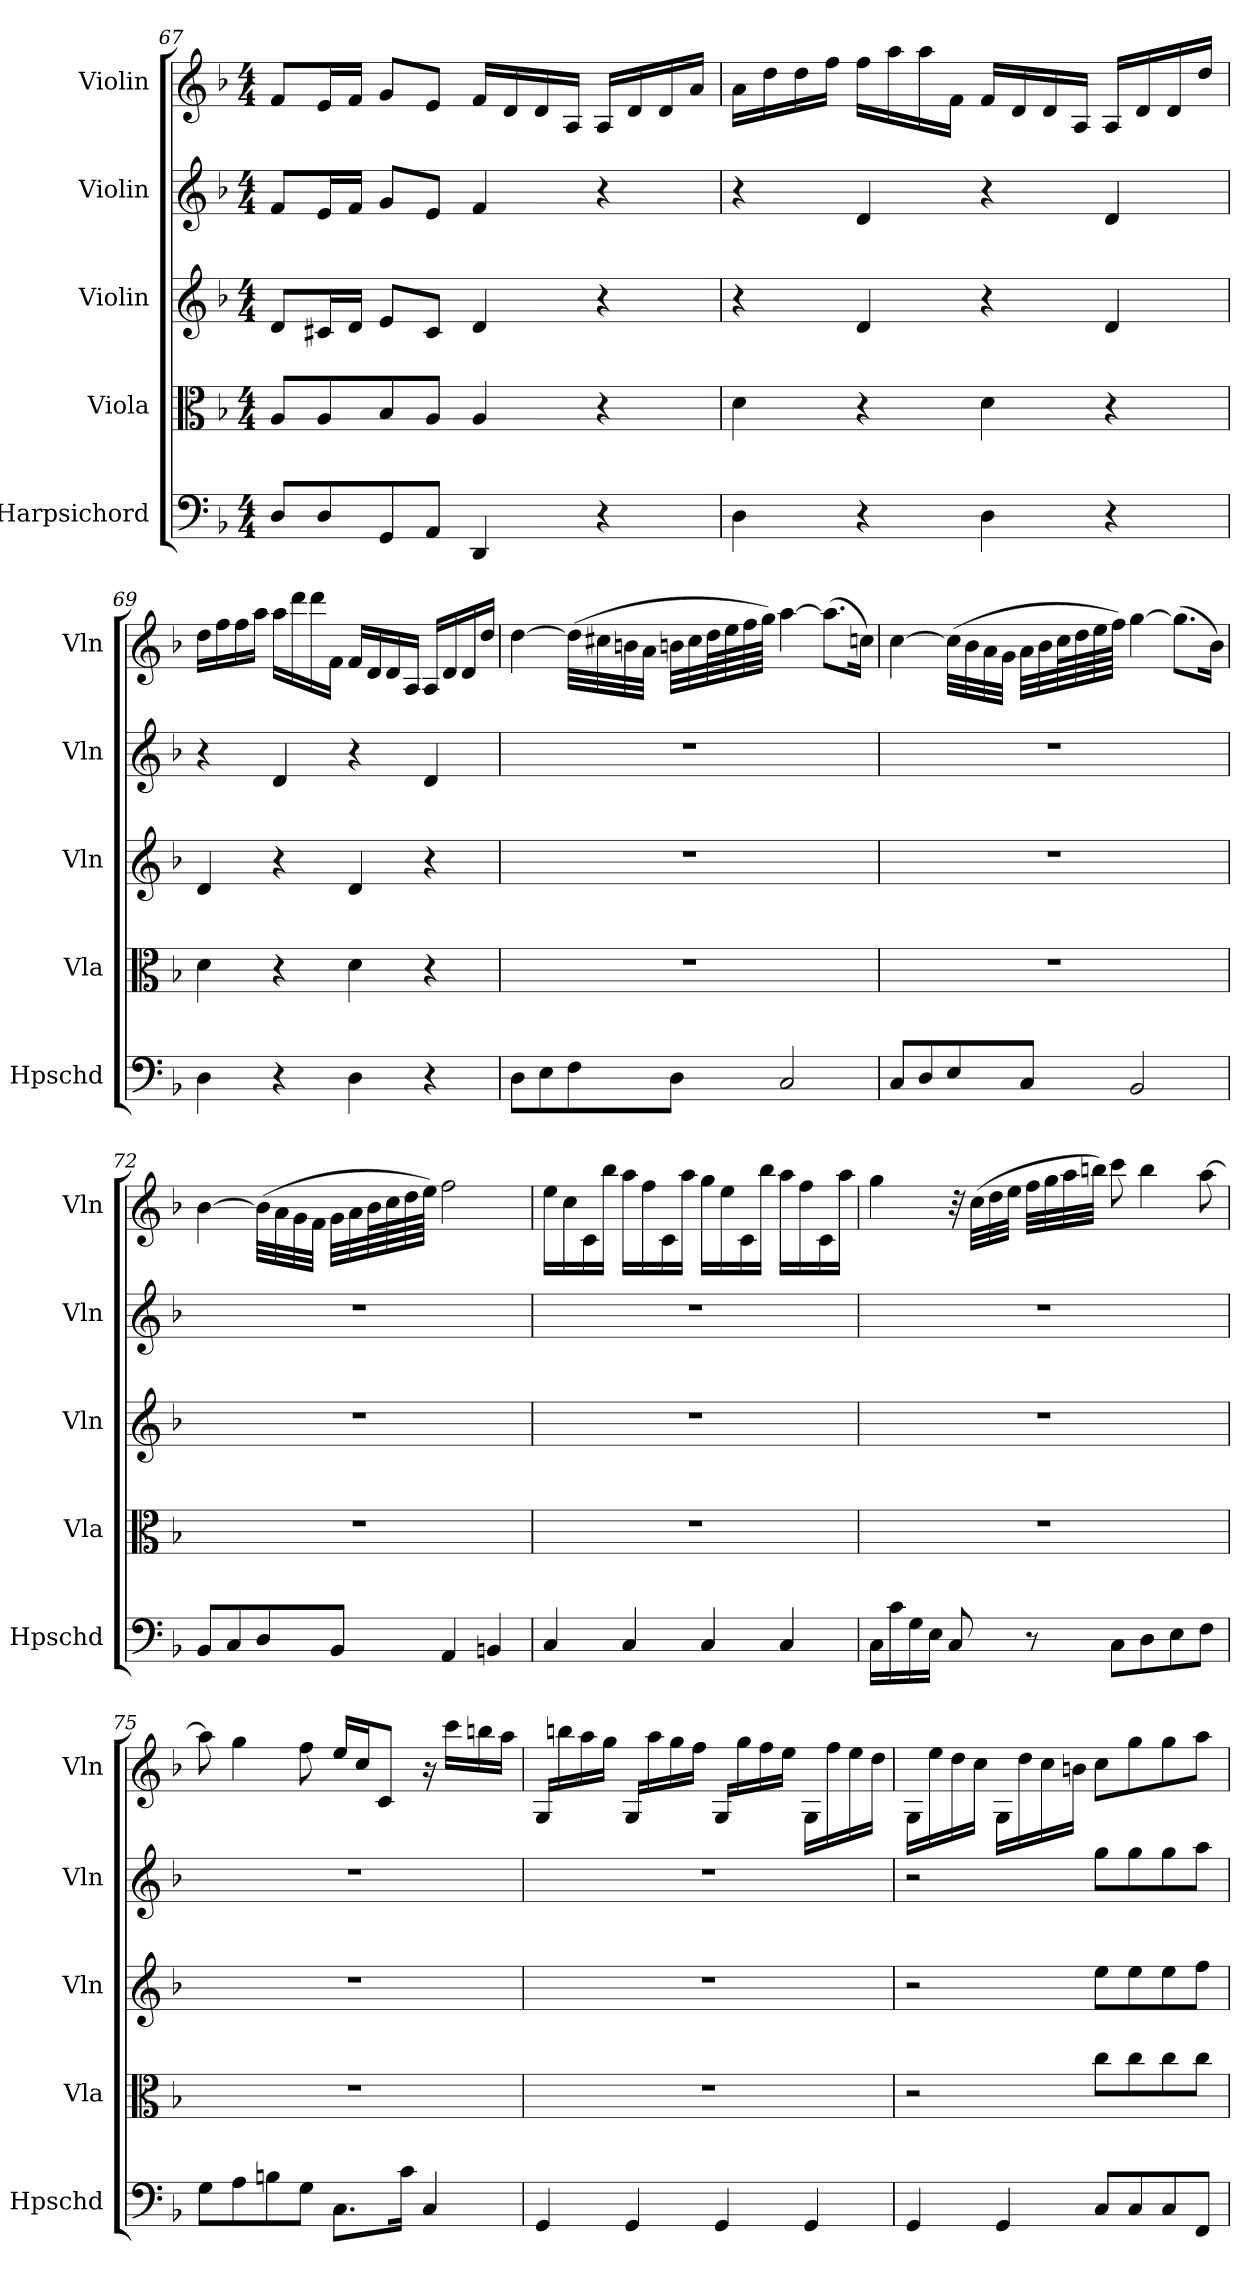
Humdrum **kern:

**kern	**kern	**kern	**kern	**kern
*part5	*part4	*part3	*part2	*part1
*staff5	*staff4	*staff3	*staff2	*staff1
*I"Harpsichord	*I"Viola	*I"Violin	*I"Violin	*I"Violin
*I'Hpschd	*I'Vla	*I'Vln	*I'Vln	*I'Vln
*clefF4	*clefC3	*clefG2	*clefG2	*clefG2
*k[b-]	*k[b-]	*k[b-]	*k[b-]	*k[b-]
*F:	*F:	*F:	*F:	*F:
*M4/4	*M4/4	*M4/4	*M4/4	*M4/4
=67	=67	=67	=67	=67
8D/L	8A/L	8d/L	8f/L	8f/L
8D/	8A/	16c#X/L	16e/L	16e/L
.	.	16d/JJ	16f/JJ	16f/JJ
8GG/	8B-/	8e/L	8g/L	8g/L
8AA/J	8A/J	8c#/J	8e/J	8e/J
4DD/	4A/	4d/	4f/	16f/LL
.	.	.	.	16d/
.	.	.	.	16d/
.	.	.	.	16A/JJ
4r	4r	4r	4r	16A/LL
.	.	.	.	16d/
.	.	.	.	16d/
.	.	.	.	16a/JJ
=68	=68	=68	=68	=68
4D\	4d\	4r	4r	16a\LL
.	.	.	.	16dd\
.	.	.	.	16dd\
.	.	.	.	16ff\JJ
4r	4r	4d/	4d/	16ff\LL
.	.	.	.	16aa\
.	.	.	.	16aa\
.	.	.	.	16f\JJ
4D\	4d\	4r	4r	16f/LL
.	.	.	.	16d/
.	.	.	.	16d/
.	.	.	.	16A/JJ
4r	4r	4d/	4d/	16A/LL
.	.	.	.	16d/
.	.	.	.	16d/
.	.	.	.	16dd/JJ
=69	=69	=69	=69	=69
4D\	4d\	4d/	4r	16dd\LL
.	.	.	.	16ff\
.	.	.	.	16ff\
.	.	.	.	16aa\JJ
4r	4r	4r	4d/	16aa\LL
.	.	.	.	16ddd\
.	.	.	.	16ddd\
.	.	.	.	16f/JJ
4D\	4d\	4d/	4r	16f/LL
.	.	.	.	16d/
.	.	.	.	16d/
.	.	.	.	16A/JJ
4r	4r	4r	4d/	16A/LL
.	.	.	.	16d/
.	.	.	.	16d/
.	.	.	.	16dd/JJ
=70	=70	=70	=70	=70
8D\L	1r	1r	1r	[4dd\
8E\	.	.	.	.
8F\	.	.	.	(32dd\LLL]
.	.	.	.	32cc#X\
.	.	.	.	32bn\
.	.	.	.	32a\JJJ
8D\J	.	.	.	32bn\LLL
.	.	.	.	32cc#\
.	.	.	.	64dd\L
.	.	.	.	64ee\
.	.	.	.	64ff\
.	.	.	.	64gg\JJJJ)
2C/	.	.	.	[4aa\
.	.	.	.	(8.aa\L]
.	.	.	.	16ccn\Jk)
=71	=71	=71	=71	=71
8C/L	1r	1r	1r	[4cc\
8D/	.	.	.	.
8E/	.	.	.	(32cc\LLL]
.	.	.	.	32b-\
.	.	.	.	32a\
.	.	.	.	32g\JJJ
8C/J	.	.	.	32a\LLL
.	.	.	.	32b-\
.	.	.	.	64cc\L
.	.	.	.	64dd\
.	.	.	.	64ee\
.	.	.	.	64ff\JJJJ)
2BB-/	.	.	.	[4gg\
.	.	.	.	(8.gg\L]
.	.	.	.	16b-\Jk)
=72	=72	=72	=72	=72
8BB-/L	1r	1r	1r	[4b-\
8C/	.	.	.	.
8D/	.	.	.	(32b-\LLL]
.	.	.	.	32a\
.	.	.	.	32g\
.	.	.	.	32f\JJJ
8BB-/J	.	.	.	32g\LLL
.	.	.	.	32a\
.	.	.	.	64b-\L
.	.	.	.	64cc\
.	.	.	.	64dd\
.	.	.	.	64ee\JJJJ)
4AA/	.	.	.	2ff\
4BBn/	.	.	.	.
=73	=73	=73	=73	=73
4C/	1r	1r	1r	16ee\LL
.	.	.	.	16cc\
.	.	.	.	16c\
.	.	.	.	16bb-\JJ
4C/	.	.	.	16aa\LL
.	.	.	.	16ff\
.	.	.	.	16c\
.	.	.	.	16aa\JJ
4C/	.	.	.	16gg\LL
.	.	.	.	16ee\
.	.	.	.	16c\
.	.	.	.	16bb-\JJ
4C/	.	.	.	16aa\LL
.	.	.	.	16ff\
.	.	.	.	16c\
.	.	.	.	16aa\JJ
=74	=74	=74	=74	=74
16C\LL	1r	1r	1r	4gg\
16c\	.	.	.	.
16G\	.	.	.	.
16E\JJ	.	.	.	.
8C/	.	.	.	32r
.	.	.	.	(32cc\LLL
.	.	.	.	32dd\
.	.	.	.	32ee\JJJ
8r	.	.	.	32ff\LLL
.	.	.	.	32gg\
.	.	.	.	32aa\
.	.	.	.	32bbn\JJJ)
8C\L	.	.	.	8ccc\
8D\	.	.	.	4bb\
8E\	.	.	.	.
8F\J	.	.	.	[8aa\
=75	=75	=75	=75	=75
8G\L	1r	1r	1r	8aa\]
8A\	.	.	.	4gg\
8Bn\	.	.	.	.
8G\J	.	.	.	8ff\
8.C\L	.	.	.	16ee/LL
.	.	.	.	16cc/J
.	.	.	.	8c/J
16c\Jk	.	.	.	.
4C/	.	.	.	16r
.	.	.	.	16ccc\LL
.	.	.	.	16bbn\
.	.	.	.	16aa\JJ
=76	=76	=76	=76	=76
4GG/	1r	1r	1r	16G/LL
.	.	.	.	16bbn\
.	.	.	.	16aa\
.	.	.	.	16gg\JJ
4GG/	.	.	.	16G/LL
.	.	.	.	16aa\
.	.	.	.	16gg\
.	.	.	.	16ff\JJ
4GG/	.	.	.	16G/LL
.	.	.	.	16gg\
.	.	.	.	16ff\
.	.	.	.	16ee\JJ
4GG/	.	.	.	16G/LL
.	.	.	.	16ff\
.	.	.	.	16ee\
.	.	.	.	16dd\JJ
=77	=77	=77	=77	=77
4GG/	2r	2r	2r	16G/LL
.	.	.	.	16ee\
.	.	.	.	16dd\
.	.	.	.	16cc\JJ
4GG/	.	.	.	16G/LL
.	.	.	.	16dd\
.	.	.	.	16cc\
.	.	.	.	16bn\JJ
8C/L	8cc\L	8ee\L	8gg\L	8cc\L
8C/	8cc\	8ee\	8gg\	8gg\
8C/	8cc\	8ee\	8gg\	8gg\
8FF/J	8cc\J	8ff\J	8aa\J	8aa\J
=	=	=	=	=
*-	*-	*-	*-	*-
